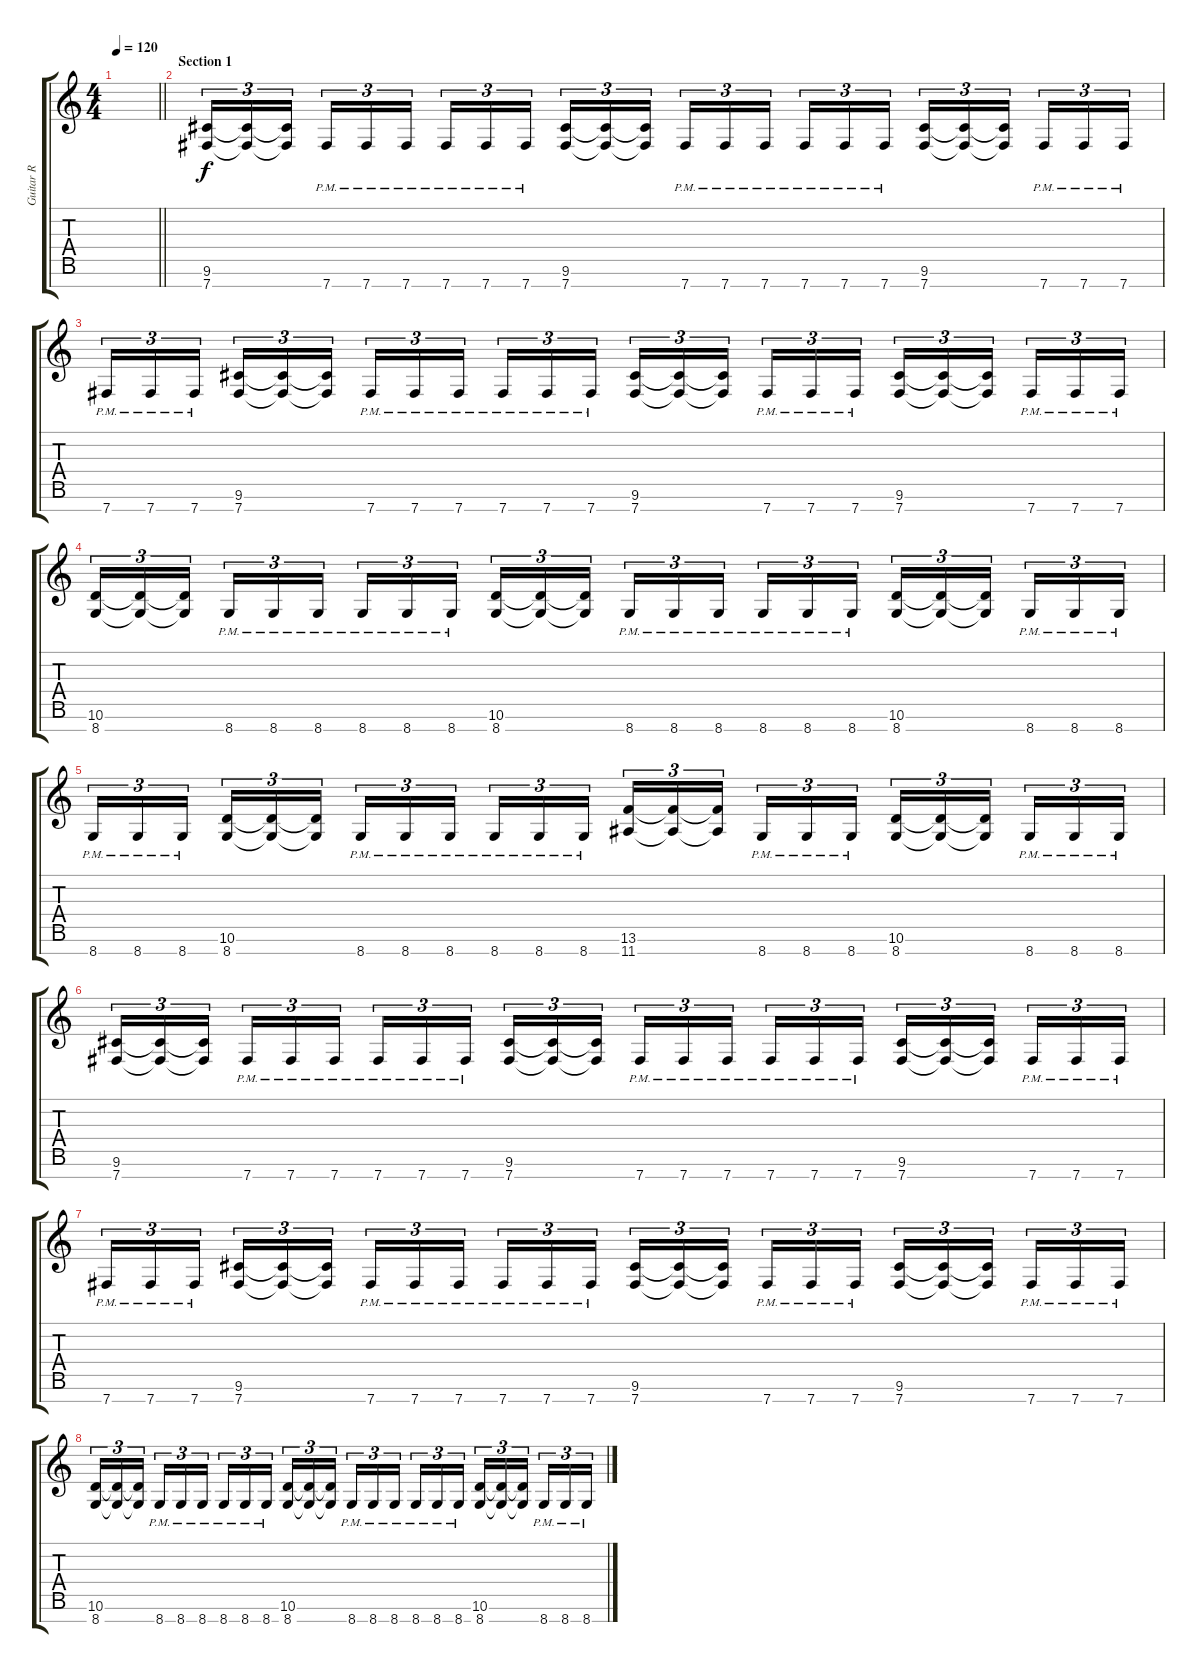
\track ("Guitar R" "Guitar R") {instrument overdrivenguitar}
\staff {score tabs}
\tuning (E4 B3 G3 D3 A2 E2 B1) {hide}
\ts (4 4)
\tempo 120
\clef g2
\barLineRight lightlight
\ks c
|
\section ("" "Section 1")
(9.6 7.7).16{tu (3 2)} (9.6{t} 7.7{t}).16{tu (3 2)} (9.6{t} 7.7{t}).16{tu (3 2) beam splitsecondary} 7.7{pm}.16{tu (3 2)} 7.7{pm}.16{tu (3 2)} 7.7{pm}.16{tu (3 2)} 7.7{pm}.16{tu (3 2)} 7.7{pm}.16{tu (3 2)} 7.7{pm}.16{tu (3 2) beam splitsecondary} (9.6 7.7).16{tu (3 2)} (9.6{t} 7.7{t}).16{tu (3 2)} (9.6{t} 7.7{t}).16{tu (3 2)} 7.7{pm}.16{tu (3 2)} 7.7{pm}.16{tu (3 2)} 7.7{pm}.16{tu (3 2) beam splitsecondary} 7.7{pm}.16{tu (3 2)} 7.7{pm}.16{tu (3 2)} 7.7{pm}.16{tu (3 2)} (9.6 7.7).16{tu (3 2)} (9.6{t} 7.7{t}).16{tu (3 2)} (9.6{t} 7.7{t}).16{tu (3 2) beam splitsecondary} 7.7{pm}.16{tu (3 2)} 7.7{pm}.16{tu (3 2)} 7.7{pm}.16{tu (3 2)} |
7.7{pm}.16{tu (3 2)} 7.7{pm}.16{tu (3 2)} 7.7{pm}.16{tu (3 2) beam splitsecondary} (9.6 7.7).16{tu (3 2)} (9.6{t} 7.7{t}).16{tu (3 2)} (9.6{t} 7.7{t}).16{tu (3 2)} 7.7{pm}.16{tu (3 2)} 7.7{pm}.16{tu (3 2)} 7.7{pm}.16{tu (3 2) beam splitsecondary} 7.7{pm}.16{tu (3 2)} 7.7{pm}.16{tu (3 2)} 7.7{pm}.16{tu (3 2)} (9.6 7.7).16{tu (3 2)} (9.6{t} 7.7{t}).16{tu (3 2)} (9.6{t} 7.7{t}).16{tu (3 2) beam splitsecondary} 7.7{pm}.16{tu (3 2)} 7.7{pm}.16{tu (3 2)} 7.7{pm}.16{tu (3 2)} (9.6 7.7).16{tu (3 2)} (9.6{t} 7.7{t}).16{tu (3 2)} (9.6{t} 7.7{t}).16{tu (3 2) beam splitsecondary} 7.7{pm}.16{tu (3 2)} 7.7{pm}.16{tu (3 2)} 7.7{pm}.16{tu (3 2)} |
(10.6 8.7).16{tu (3 2)} (10.6{t} 8.7{t}).16{tu (3 2)} (10.6{t} 8.7{t}).16{tu (3 2) beam splitsecondary} 8.7{pm}.16{tu (3 2)} 8.7{pm}.16{tu (3 2)} 8.7{pm}.16{tu (3 2)} 8.7{pm}.16{tu (3 2)} 8.7{pm}.16{tu (3 2)} 8.7{pm}.16{tu (3 2) beam splitsecondary} (10.6 8.7).16{tu (3 2)} (10.6{t} 8.7{t}).16{tu (3 2)} (10.6{t} 8.7{t}).16{tu (3 2)} 8.7{pm}.16{tu (3 2)} 8.7{pm}.16{tu (3 2)} 8.7{pm}.16{tu (3 2) beam splitsecondary} 8.7{pm}.16{tu (3 2)} 8.7{pm}.16{tu (3 2)} 8.7{pm}.16{tu (3 2)} (10.6 8.7).16{tu (3 2)} (10.6{t} 8.7{t}).16{tu (3 2)} (10.6{t} 8.7{t}).16{tu (3 2) beam splitsecondary} 8.7{pm}.16{tu (3 2)} 8.7{pm}.16{tu (3 2)} 8.7{pm}.16{tu (3 2)} |
8.7{pm}.16{tu (3 2)} 8.7{pm}.16{tu (3 2)} 8.7{pm}.16{tu (3 2) beam splitsecondary} (10.6 8.7).16{tu (3 2)} (10.6{t} 8.7{t}).16{tu (3 2)} (10.6{t} 8.7{t}).16{tu (3 2)} 8.7{pm}.16{tu (3 2)} 8.7{pm}.16{tu (3 2)} 8.7{pm}.16{tu (3 2) beam splitsecondary} 8.7{pm}.16{tu (3 2)} 8.7{pm}.16{tu (3 2)} 8.7{pm}.16{tu (3 2)} (13.6 11.7).16{tu (3 2)} (13.6{t} 11.7{t}).16{tu (3 2)} (13.6{t} 11.7{t}).16{tu (3 2) beam splitsecondary} 8.7{pm}.16{tu (3 2)} 8.7{pm}.16{tu (3 2)} 8.7{pm}.16{tu (3 2)} (10.6 8.7).16{tu (3 2)} (10.6{t} 8.7{t}).16{tu (3 2)} (10.6{t} 8.7{t}).16{tu (3 2) beam splitsecondary} 8.7{pm}.16{tu (3 2)} 8.7{pm}.16{tu (3 2)} 8.7{pm}.16{tu (3 2)} |
(9.6 7.7).16{tu (3 2)} (9.6{t} 7.7{t}).16{tu (3 2)} (9.6{t} 7.7{t}).16{tu (3 2) beam splitsecondary} 7.7{pm}.16{tu (3 2)} 7.7{pm}.16{tu (3 2)} 7.7{pm}.16{tu (3 2)} 7.7{pm}.16{tu (3 2)} 7.7{pm}.16{tu (3 2)} 7.7{pm}.16{tu (3 2) beam splitsecondary} (9.6 7.7).16{tu (3 2)} (9.6{t} 7.7{t}).16{tu (3 2)} (9.6{t} 7.7{t}).16{tu (3 2)} 7.7{pm}.16{tu (3 2)} 7.7{pm}.16{tu (3 2)} 7.7{pm}.16{tu (3 2) beam splitsecondary} 7.7{pm}.16{tu (3 2)} 7.7{pm}.16{tu (3 2)} 7.7{pm}.16{tu (3 2)} (9.6 7.7).16{tu (3 2)} (9.6{t} 7.7{t}).16{tu (3 2)} (9.6{t} 7.7{t}).16{tu (3 2) beam splitsecondary} 7.7{pm}.16{tu (3 2)} 7.7{pm}.16{tu (3 2)} 7.7{pm}.16{tu (3 2)} |
7.7{pm}.16{tu (3 2)} 7.7{pm}.16{tu (3 2)} 7.7{pm}.16{tu (3 2) beam splitsecondary} (9.6 7.7).16{tu (3 2)} (9.6{t} 7.7{t}).16{tu (3 2)} (9.6{t} 7.7{t}).16{tu (3 2)} 7.7{pm}.16{tu (3 2)} 7.7{pm}.16{tu (3 2)} 7.7{pm}.16{tu (3 2) beam splitsecondary} 7.7{pm}.16{tu (3 2)} 7.7{pm}.16{tu (3 2)} 7.7{pm}.16{tu (3 2)} (9.6 7.7).16{tu (3 2)} (9.6{t} 7.7{t}).16{tu (3 2)} (9.6{t} 7.7{t}).16{tu (3 2) beam splitsecondary} 7.7{pm}.16{tu (3 2)} 7.7{pm}.16{tu (3 2)} 7.7{pm}.16{tu (3 2)} (9.6 7.7).16{tu (3 2)} (9.6{t} 7.7{t}).16{tu (3 2)} (9.6{t} 7.7{t}).16{tu (3 2) beam splitsecondary} 7.7{pm}.16{tu (3 2)} 7.7{pm}.16{tu (3 2)} 7.7{pm}.16{tu (3 2)} |
(10.6 8.7).16{tu (3 2)} (10.6{t} 8.7{t}).16{tu (3 2)} (10.6{t} 8.7{t}).16{tu (3 2) beam splitsecondary} 8.7{pm}.16{tu (3 2)} 8.7{pm}.16{tu (3 2)} 8.7{pm}.16{tu (3 2)} 8.7{pm}.16{tu (3 2)} 8.7{pm}.16{tu (3 2)} 8.7{pm}.16{tu (3 2) beam splitsecondary} (10.6 8.7).16{tu (3 2)} (10.6{t} 8.7{t}).16{tu (3 2)} (10.6{t} 8.7{t}).16{tu (3 2)} 8.7{pm}.16{tu (3 2)} 8.7{pm}.16{tu (3 2)} 8.7{pm}.16{tu (3 2) beam splitsecondary} 8.7{pm}.16{tu (3 2)} 8.7{pm}.16{tu (3 2)} 8.7{pm}.16{tu (3 2)} (10.6 8.7).16{tu (3 2)} (10.6{t} 8.7{t}).16{tu (3 2)} (10.6{t} 8.7{t}).16{tu (3 2) beam splitsecondary} 8.7{pm}.16{tu (3 2)} 8.7{pm}.16{tu (3 2)} 8.7{pm}.16{tu (3 2)}
